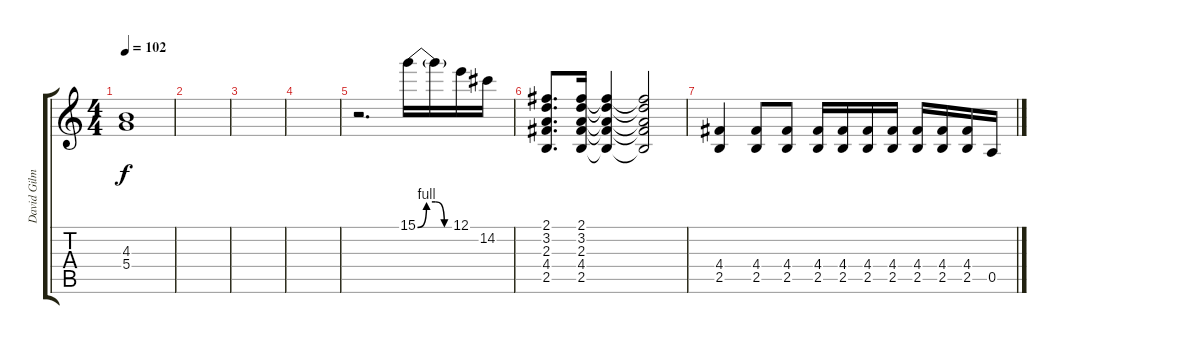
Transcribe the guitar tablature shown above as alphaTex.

\track ("David Gilmour" "David Gilm") {instrument overdrivenguitar}
\staff {score tabs}
\tuning (E4 B3 G3 D3 A2 E2) {hide}
\ts (4 4)
\tempo 102
\clef g2
\ks c
(4.3 5.4).1{dy f} |
|
|
|
r.2{d} 15.1{be (custom 0 0 15 4 30 4 45 0 60 0)}.16 15.1{t}.16 12.1.16 14.2.16 |
(2.1 3.2 2.3 4.4 2.5).8{d} (2.1 3.2 2.3 4.4 2.5).16 (2.1{t} 3.2{t} 2.3{t} 4.4{t} 2.5{t}).4 (2.1{t} 3.2{t} 2.3{t} 4.4{t} 2.5{t}).2 |
(4.4 2.5).4 (4.4 2.5).8 (4.4 2.5).8 (4.4 2.5).16 (4.4 2.5).16 (4.4 2.5).16 (4.4 2.5).16 (4.4 2.5).16 (4.4 2.5).16 (4.4 2.5).16 0.5.16
